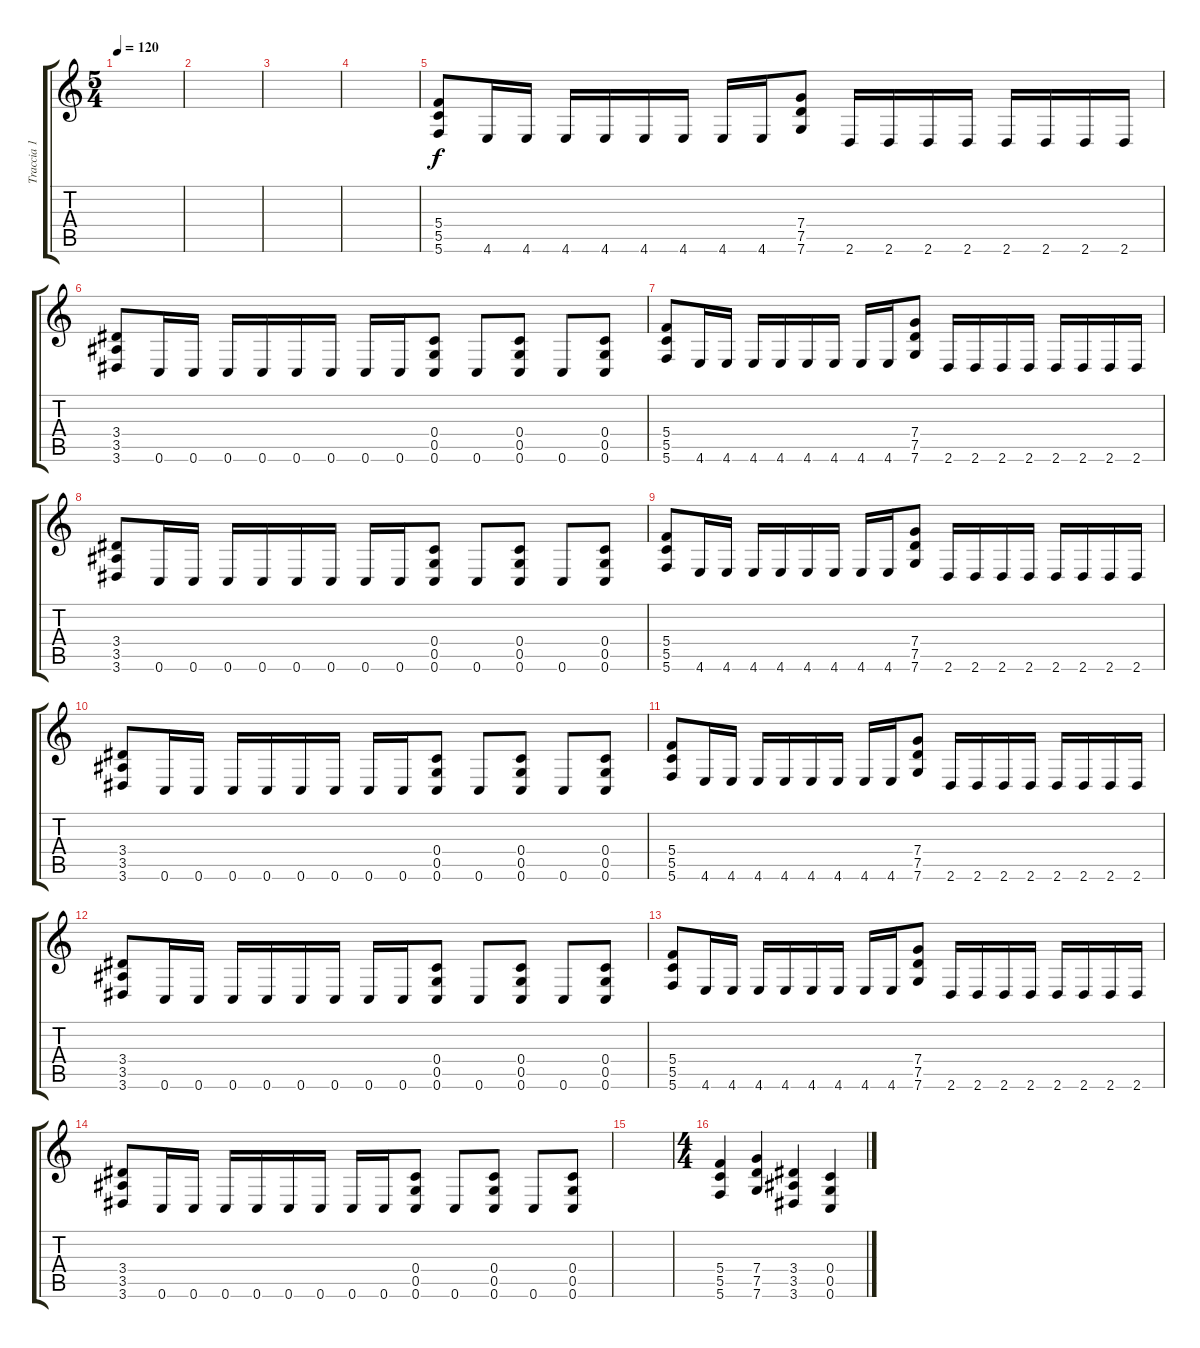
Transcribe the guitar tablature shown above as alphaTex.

\track ("Traccia 1" "Traccia 1") {instrument overdrivenguitar}
\staff {score tabs}
\tuning (D4 A3 F3 C3 G2 C2) {hide}
\ts (5 4)
\tempo 120
\clef g2
\ks c
|
|
|
|
(5.4 5.5 5.6).8 4.6.16 4.6.16 4.6.16 4.6.16 4.6.16 4.6.16 4.6.16 4.6.16 (7.4 7.5 7.6).8 2.6.16 2.6.16 2.6.16 2.6.16 2.6.16 2.6.16 2.6.16 2.6.16 |
(3.4 3.5 3.6).8 0.6.16 0.6.16 0.6.16 0.6.16 0.6.16 0.6.16 0.6.16 0.6.16 (0.4 0.5 0.6).8 0.6.8 (0.4 0.5 0.6).8 0.6.8 (0.4 0.5 0.6).8 |
(5.4 5.5 5.6).8 4.6.16 4.6.16 4.6.16 4.6.16 4.6.16 4.6.16 4.6.16 4.6.16 (7.4 7.5 7.6).8 2.6.16 2.6.16 2.6.16 2.6.16 2.6.16 2.6.16 2.6.16 2.6.16 |
(3.4 3.5 3.6).8 0.6.16 0.6.16 0.6.16 0.6.16 0.6.16 0.6.16 0.6.16 0.6.16 (0.4 0.5 0.6).8 0.6.8 (0.4 0.5 0.6).8 0.6.8 (0.4 0.5 0.6).8 |
(5.4 5.5 5.6).8 4.6.16 4.6.16 4.6.16 4.6.16 4.6.16 4.6.16 4.6.16 4.6.16 (7.4 7.5 7.6).8 2.6.16 2.6.16 2.6.16 2.6.16 2.6.16 2.6.16 2.6.16 2.6.16 |
(3.4 3.5 3.6).8 0.6.16 0.6.16 0.6.16 0.6.16 0.6.16 0.6.16 0.6.16 0.6.16 (0.4 0.5 0.6).8 0.6.8 (0.4 0.5 0.6).8 0.6.8 (0.4 0.5 0.6).8 |
(5.4 5.5 5.6).8 4.6.16 4.6.16 4.6.16 4.6.16 4.6.16 4.6.16 4.6.16 4.6.16 (7.4 7.5 7.6).8 2.6.16 2.6.16 2.6.16 2.6.16 2.6.16 2.6.16 2.6.16 2.6.16 |
(3.4 3.5 3.6).8 0.6.16 0.6.16 0.6.16 0.6.16 0.6.16 0.6.16 0.6.16 0.6.16 (0.4 0.5 0.6).8 0.6.8 (0.4 0.5 0.6).8 0.6.8 (0.4 0.5 0.6).8 |
(5.4 5.5 5.6).8 4.6.16 4.6.16 4.6.16 4.6.16 4.6.16 4.6.16 4.6.16 4.6.16 (7.4 7.5 7.6).8 2.6.16 2.6.16 2.6.16 2.6.16 2.6.16 2.6.16 2.6.16 2.6.16 |
(3.4 3.5 3.6).8 0.6.16 0.6.16 0.6.16 0.6.16 0.6.16 0.6.16 0.6.16 0.6.16 (0.4 0.5 0.6).8 0.6.8 (0.4 0.5 0.6).8 0.6.8 (0.4 0.5 0.6).8 |
|
\ts (4 4)
(5.4 5.5 5.6).4 (7.4 7.5 7.6).4 (3.4 3.5 3.6).4 (0.4 0.5 0.6).4
